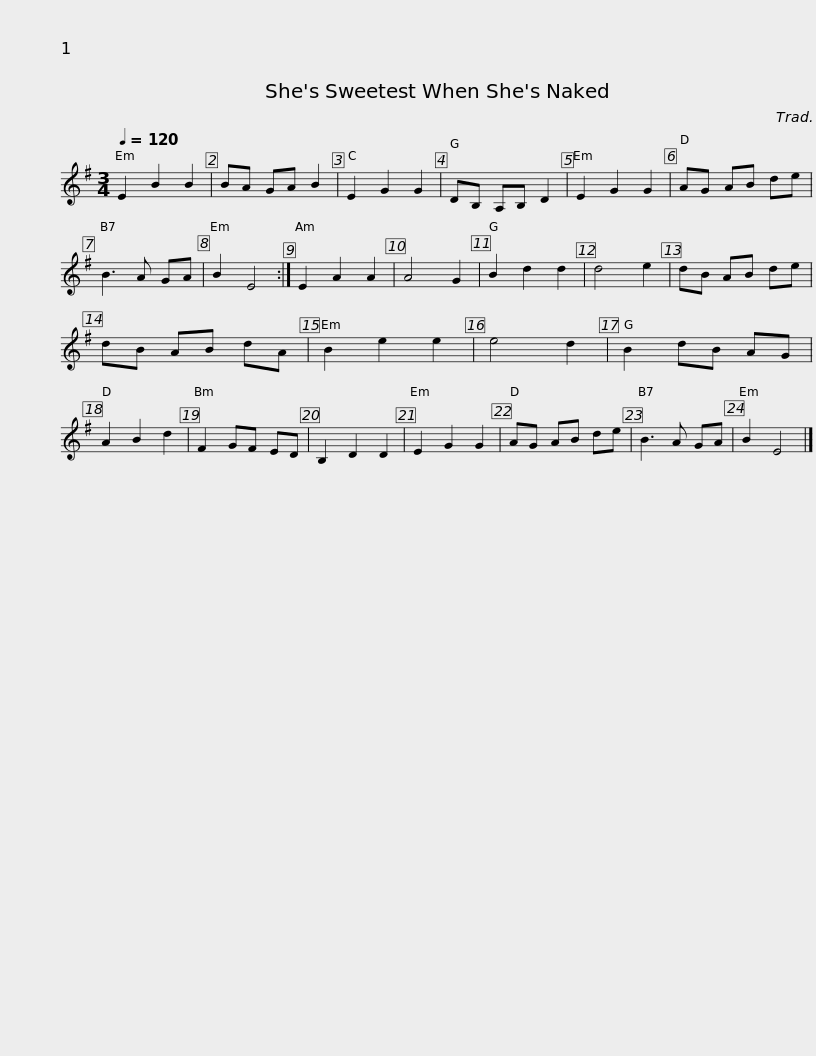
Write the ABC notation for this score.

X:1
L:1/8
Q:1/4=120
M:3/4
I:linebreak $
K:Emin
V:1 treble
V:1
 E2 B2 B2 | BA GA B2 | E2 G2 G2 | DB, A,B, D2 | E2 G2 G2 | %5
 AG AB de | B3 A GA | B2 E4 :| E2 A2 A2 | A4 G2 |$ %10
 B2 d2 d2 | d4 e2 | dB AB de | dB AB dA | B2 e2 e2 | %15
 e4 d2 | B2 dB AG | A2 B2 d2 | F2 GF ED | B,2 D2 D2 | %20
 E2 G2 G2 |$ AG AB de | B3 A GA | B2 E4 |] %24
